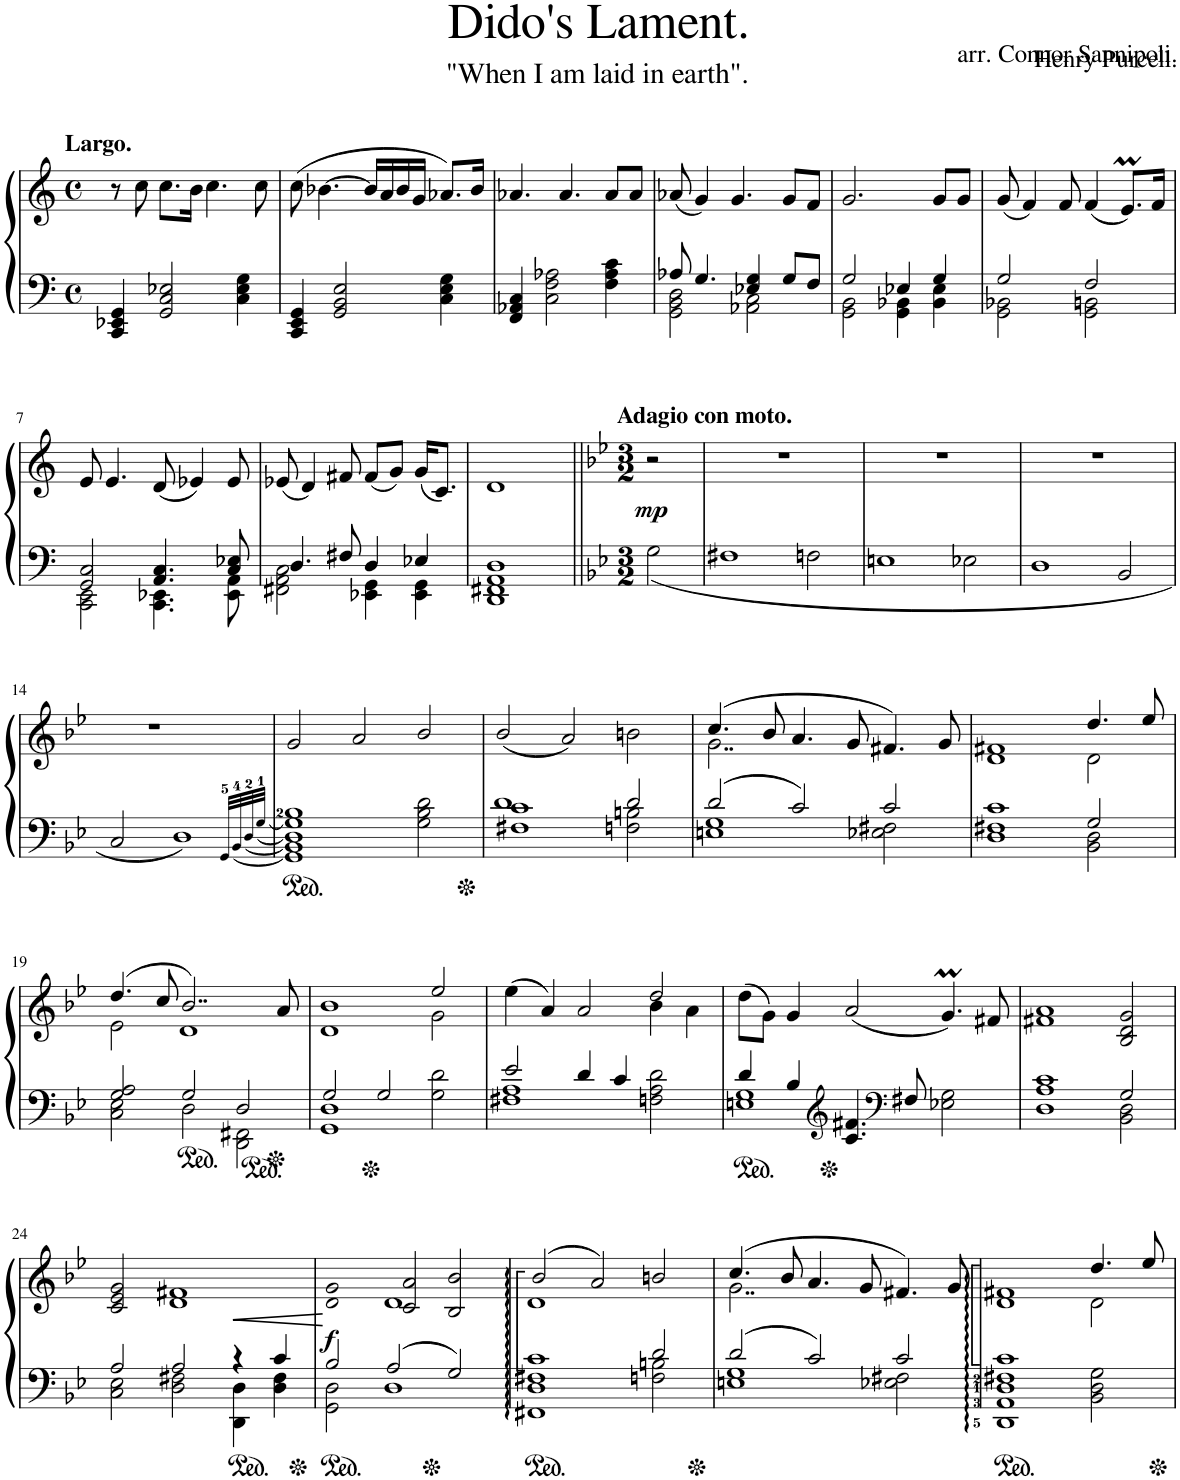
**kern	**kern	**dynam
*part1	*part1	*part1
*staff2	*staff1	*staff1/2
*I"Piano	*	*
*I'Pno.	*	*
*clefF4	*clefG2	*
*k[]	*k[]	*
*M4/4	*M4/4	*
*met(c)	*met(c)	*
=1	=1	=1
!	!LO:TX:a:B:t=Largo.	!
4CC/ 4EE-X/ 4GG/	8r	.
.	8cc\	.
2GG/ 2C/ 2E-X/	8.cc\L	.
.	16b\Jk	.
.	4.cc\	.
4C\ 4E-\ 4G\	.	.
.	8cc\	.
=2	=2	=2
4CC/ 4EE/ 4GG/	(8cc\	.
.	[4.b-X\	.
2GG/ 2BB/ 2E/	.	.
.	16b-/LL]	.
.	16a/	.
.	16b-/	.
.	16g/JJ	.
4C\ 4E\ 4G\	8.a-X/L)	.
.	16b-/Jk	.
=3	=3	=3
4FF/ 4AA-X/ 4C/	4.a-X/	.
2C\ 2F\ 2A-X\	.	.
.	4.a-/	.
4F\ 4A-\ 4c\	8a-/L	.
.	8a-/J	.
=4	=4	=4
*^	*	*
8A-X/	2GG\ 2BB\ 2D\	(8a-X/	.
4.G/	.	4g/)	.
.	.	4.g/	.
4E-X/ 4G/	2AA-X\ 2C\	.	.
8G/L	.	8g/L	.
8F/J	.	8f/J	.
=5	=5	=5	=5
2G/	2GG\ 2BB\	2.g/	.
4E-X/	4GG\ 4BB-X\	.	.
4G/	4BB-\ 4E-\	8g/L	.
.	.	8g/J	.
=6	=6	=6	=6
2G/	2GG\ 2BB-X\	(8g/	.
.	.	4f/)	.
.	.	8f/	.
2F/	2GG\ 2BBn\	(4f/	.
.	.	8.em/L)	.
.	.	16f/Jk	.
!!LO:LB:g=z
=7	=7	=7	=7
2GG/ 2C/	2CC\ 2EE\	8e/	.
.	.	4.e/	.
4.AA/ 4.C/	4.CC\ 4.EE-X\	(8d/	.
.	.	4e-X/)	.
8C/ 8E-X/	8EE-\ 8AA\	8e-/	.
=8	=8	=8	=8
4.D/	2FF#X\ 2AA\ 2C\	(8e-X/	.
.	.	4d/)	.
8F#X/	.	8f#X/	.
4D/	4EE-X\ 4GG\	(8f#/L	.
.	.	8g/J)	.
4E-X/	4EE-\ 4GG\	(16g/KL	.
.	.	8.c/J)	.
=9	=9	=9	=9
1D	1DD 1FF#X 1AA	1d	.
*v	*v	*	*
=10||	=10||	=10||
*k[b-e-]	*k[b-e-]	*
*M3/2	*M3/2	*
*^	*	*
!	!	!LO:TX:a:B:t=Adagio con moto.	!
!	!	!	!LO:DY:a=2
*v	*v	*	*
2G\	2r	mp
=11	=11	=11
1F#X	1.r	.
2Fn\	.	.
=12	=12	=12
1En	1.r	.
2E-X\	.	.
=13	=13	=13
1D	1.r	.
2BB-/	.	.
!!LO:LB:g=z
=14	=14	=14
2C/	1.r	.
1D	.	.
[<32qGG/LLL	.	.
[<32qBB-/	.	.
[<32qD/	.	.
[<32qG/JJJ	.	.
=15	=15	=15
1GG] 1BB-] 1D] 1G] 1B-	2g/	.
.	2a/	.
2G\ 2B-\ 2d\	2b-/	.
=16	=16	=16
*^	*	*
1d	1F#X 1c	(2b-/	.
.	.	2a/)	.
2d/	2Fn\ 2Bn\	2bn\	.
=17	=17	=17	=17
*	*	*^	*
2d/	1En 1G	(4.cc/	2..g\	.
.	.	8b-/	.	.
2c/	.	4.a/	.	.
.	.	8g/	2ryy	.
2c/	2E-X\ 2F#X\	4.f#X/)	.	.
.	.	8g/	8ryy	.
=18	=18	=18	=18	=18
1c	1D 1F#X	1f#X	1d	.
2G/	2BB-\ 2D\	4.dd/	2d\	.
.	.	8ee-/	.	.
!!LO:LB:g=z	!!
=19	=19	=19	=19	=19
2G/ 2A/	2C\ 2E-\	(4.dd/	2e-\	.
.	.	8cc/	.	.
2G/	2D\	2..b-/)	1d	.
2D/	2DD\ 2FF#X\	.	.	.
.	.	8a/	.	.
=20	=20	=20	=20	=20
2G/	1GG 1D	1b-	1d	.
2G/	.	.	.	.
2G\ 2d\	2ryy	2ee-/	2g\	.
=21	=21	=21	=21	=21
2e-/	1F#X 1A	(4ee-\	1ryy	.
.	.	4a/)	.	.
4d/	.	2a/	.	.
4c/	.	.	.	.
2Fn\ 2A\ 2d\	2ryy	2dd/	4b-\	.
.	.	.	4a\	.
*	*	*v	*v	*
=22	=22	=22	=22
4d/	1En 1G	(8dd\L	.
.	.	8g\J)	.
4B-/	.	4g/	.
*clefG2	*	*	*
4.c/ 4.f#X/	.	(2a/	.
*clefF4	*	*	*
8F#X/	.	.	.
2E-X\ 2G\	2ryy	4.gM/)	.
.	.	8f#X/	.
=23	=23	=23	=23
1c	1D 1A	1f#X 1a	.
2G/	2BB-\ 2D\	2B-/ 2d/ 2g/	.
!!LO:LB:g=z
=24	=24	=24	=24
2A/	2C\ 2E-\	2c/ 2e-/ 2g/	.
2A/	2D\ 2F#X\	1d 1f#X	.
4r	4DD\ 4D\	.	.
4c/	4D\ 4F#\	.	.
=25	=25	=25	=25
*	*	*^	*
!	!	!	!	!LO:DY:a=2
2B-/	2GG\ 2D\	2d/ 2g/	2ryy	f
2A/	1D	2c/ 2a/	1d	.
2G/	.	2B-/ 2b-/	.	.
=26	=26	=26	=26	=26
*	*	*ped	*	*
1ryy	1FF#X:: 1D:: 1F#X:: 1c::	(>2b-/	1d	.
.	.	2a/)	.	.
2d/	2Fn\ 2Bn\	2bn/	2ryy	.
=27	=27	=27	=27	=27
*Xped	*	*	*	*
2d/	1En 1G	(4.cc/	2..g\	.
.	.	8b-/	.	.
2c/	.	4.a/	.	.
.	.	8g/	2ryy	.
2c/	2E-X\ 2F#X\	4.f#X/)	.	.
.	.	8g/	8ryy	.
=28	=28	=28	=28	=28
1c	1DD:: 1AA:: 1D:: 1F#X::	1f#X	1d	.
2BB-\ 2D\ 2G\	2ryy	4.dd/	2d\	.
.	.	8ee-/	.	.
*v	*v	*	*	*
*	*v	*v	*
=	=	=
*-	*-	*-
